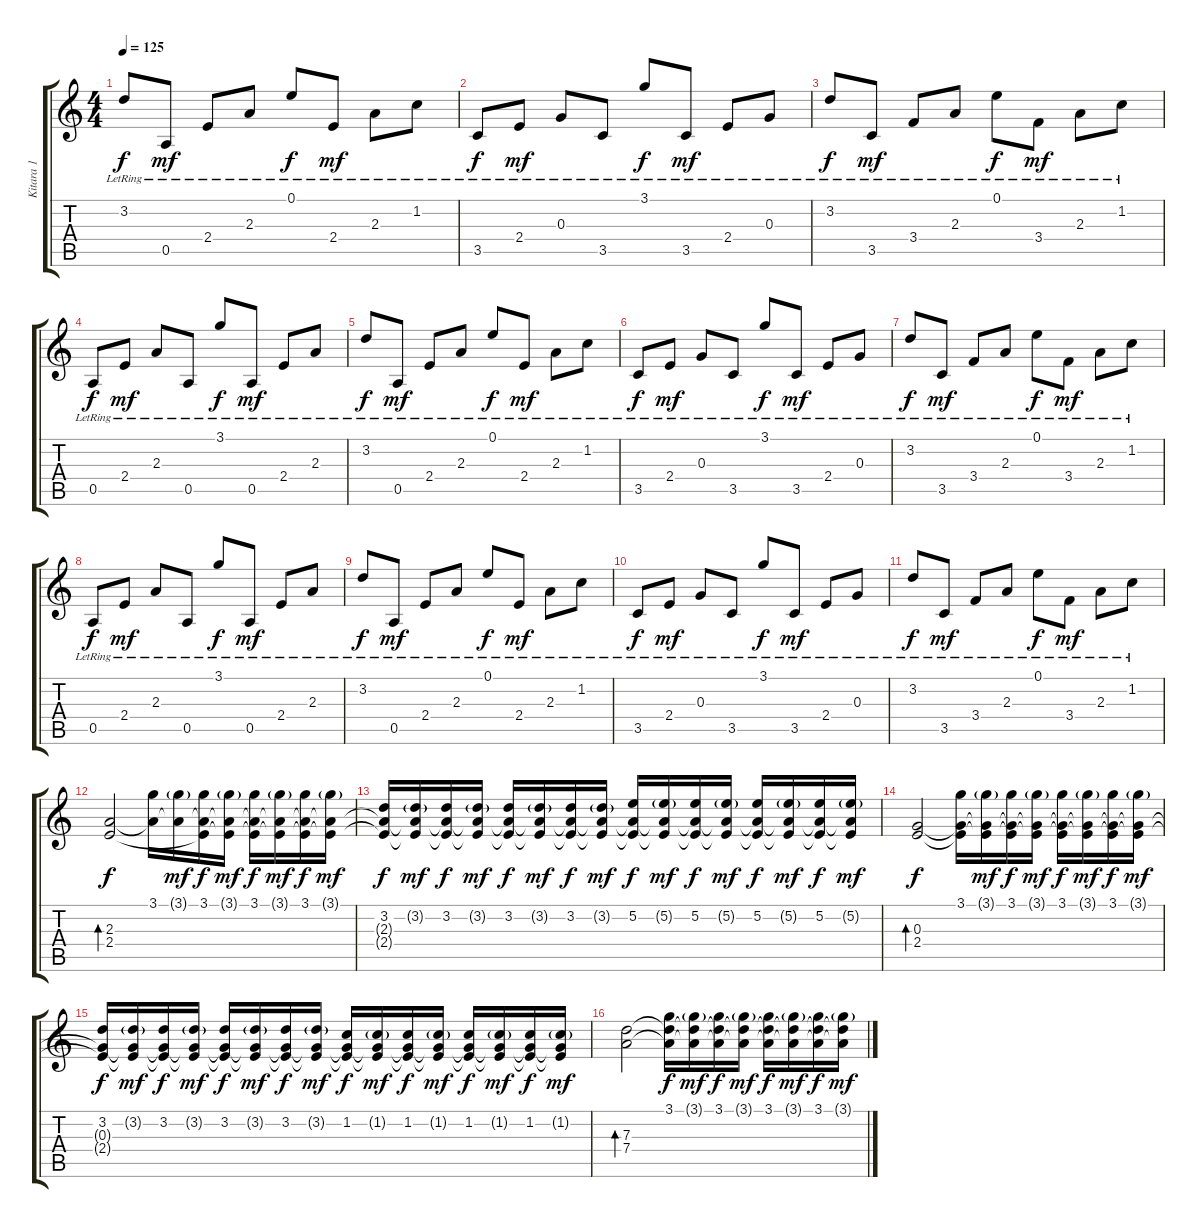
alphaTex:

\track ("Kitara 1" "Kitara 1") {instrument distortionguitar}
\staff {score tabs}
\tuning (E4 B3 G3 D3 A2 E2) {hide}
\ts (4 4)
\tempo 125
\clef g2
\ks c
3.2{lr}.8{dy f} 0.5{lr}.8{dy mf} 2.4{lr}.8 2.3{lr}.8 0.1{lr}.8{dy f} 2.4{lr}.8{dy mf} 2.3{lr}.8 1.2{lr}.8 |
3.5{lr}.8{dy f} 2.4{lr}.8{dy mf} 0.3{lr}.8 3.5{lr}.8 3.1{lr}.8{dy f} 3.5{lr}.8{dy mf} 2.4{lr}.8 0.3{lr}.8 |
3.2{lr}.8{dy f} 3.5{lr}.8{dy mf} 3.4{lr}.8 2.3{lr}.8 0.1{lr}.8{dy f} 3.4{lr}.8{dy mf} 2.3{lr}.8 1.2{lr}.8 |
0.5{lr}.8{dy f} 2.4{lr}.8{dy mf} 2.3{lr}.8 0.5{lr}.8 3.1{lr}.8{dy f} 0.5{lr}.8{dy mf} 2.4{lr}.8 2.3{lr}.8 |
3.2{lr}.8{dy f} 0.5{lr}.8{dy mf} 2.4{lr}.8 2.3{lr}.8 0.1{lr}.8{dy f} 2.4{lr}.8{dy mf} 2.3{lr}.8 1.2{lr}.8 |
3.5{lr}.8{dy f} 2.4{lr}.8{dy mf} 0.3{lr}.8 3.5{lr}.8 3.1{lr}.8{dy f} 3.5{lr}.8{dy mf} 2.4{lr}.8 0.3{lr}.8 |
3.2{lr}.8{dy f} 3.5{lr}.8{dy mf} 3.4{lr}.8 2.3{lr}.8 0.1{lr}.8{dy f} 3.4{lr}.8{dy mf} 2.3{lr}.8 1.2{lr}.8 |
0.5{lr}.8{dy f} 2.4{lr}.8{dy mf} 2.3{lr}.8 0.5{lr}.8 3.1{lr}.8{dy f} 0.5{lr}.8{dy mf} 2.4{lr}.8 2.3{lr}.8 |
3.2{lr}.8{dy f} 0.5{lr}.8{dy mf} 2.4{lr}.8 2.3{lr}.8 0.1{lr}.8{dy f} 2.4{lr}.8{dy mf} 2.3{lr}.8 1.2{lr}.8 |
3.5{lr}.8{dy f} 2.4{lr}.8{dy mf} 0.3{lr}.8 3.5{lr}.8 3.1{lr}.8{dy f} 3.5{lr}.8{dy mf} 2.4{lr}.8 0.3{lr}.8 |
3.2{lr}.8{dy f} 3.5{lr}.8{dy mf} 3.4{lr}.8 2.3{lr}.8 0.1{lr}.8{dy f} 3.4{lr}.8{dy mf} 2.3{lr}.8 1.2{lr}.8 |
(2.3 2.4).2{bd 120 dy f volume 9 balance 4 instrument overdrivenguitar} (3.1 2.3{t}).16 (3.1{g} 2.3{t}).16{dy mf} (3.1 2.3{t} 2.4{t}).16{dy f} (3.1{g} 2.3{t} 2.4{t}).16{dy mf} (3.1 2.3{t} 2.4{t}).16{dy f} (3.1{g} 2.3{t} 2.4{t}).16{dy mf} (3.1 2.3{t} 2.4{t}).16{dy f} (3.1{g} 2.3{t} 2.4{t}).16{dy mf} |
(3.2 2.3{t} 2.4{t}).16{dy f} (3.2{g} 2.3{t} 2.4{t}).16{dy mf} (3.2 2.3{t} 2.4{t}).16{dy f} (3.2{g} 2.3{t} 2.4{t}).16{dy mf} (3.2 2.3{t} 2.4{t}).16{dy f} (3.2{g} 2.3{t} 2.4{t}).16{dy mf} (3.2 2.3{t} 2.4{t}).16{dy f} (3.2{g} 2.3{t} 2.4{t}).16{dy mf} (5.2 2.3{t} 2.4{t}).16{dy f} (5.2{g} 2.3{t} 2.4{t}).16{dy mf} (5.2 2.3{t} 2.4{t}).16{dy f} (5.2{g} 2.3{t} 2.4{t}).16{dy mf} (5.2 2.3{t} 2.4{t}).16{dy f} (5.2{g} 2.3{t} 2.4{t}).16{dy mf} (5.2 2.3{t} 2.4{t}).16{dy f} (5.2{g} 2.3{t} 2.4{t}).16{dy mf} |
(0.3 2.4).2{bd 120 dy f} (3.1 0.3{t} 2.4{t}).16 (3.1{g} 0.3{t} 2.4{t}).16{dy mf} (3.1 0.3{t} 2.4{t}).16{dy f} (3.1{g} 0.3{t} 2.4{t}).16{dy mf} (3.1 0.3{t} 2.4{t}).16{dy f} (3.1{g} 0.3{t} 2.4{t}).16{dy mf} (3.1 0.3{t} 2.4{t}).16{dy f} (3.1{g} 0.3{t} 2.4{t}).16{dy mf} |
(3.2 0.3{t} 2.4{t}).16{dy f} (3.2{g} 0.3{t} 2.4{t}).16{dy mf} (3.2 0.3{t} 2.4{t}).16{dy f} (3.2{g} 0.3{t} 2.4{t}).16{dy mf} (3.2 0.3{t} 2.4{t}).16{dy f} (3.2{g} 0.3{t} 2.4{t}).16{dy mf} (3.2 0.3{t} 2.4{t}).16{dy f} (3.2{g} 0.3{t} 2.4{t}).16{dy mf} (1.2 0.3{t} 2.4{t}).16{dy f} (1.2{g} 0.3{t} 2.4{t}).16{dy mf} (1.2 0.3{t} 2.4{t}).16{dy f} (1.2{g} 0.3{t} 2.4{t}).16{dy mf} (1.2 0.3{t} 2.4{t}).16{dy f} (1.2{g} 0.3{t} 2.4{t}).16{dy mf} (1.2 0.3{t} 2.4{t}).16{dy f} (1.2{g} 0.3{t} 2.4{t}).16{dy mf} |
(7.3 7.4).2{bd 120} (3.1 7.3{t} 7.4{t}).16{dy f} (3.1{g} 7.3{t} 7.4{t}).16{dy mf} (3.1 7.3{t} 7.4{t}).16{dy f} (3.1{g} 7.3{t} 7.4{t}).16{dy mf} (3.1 7.3{t} 7.4{t}).16{dy f} (3.1{g} 7.3{t} 7.4{t}).16{dy mf} (3.1 7.3{t} 7.4{t}).16{dy f} (3.1{g} 7.3{t} 7.4{t}).16{dy mf}
